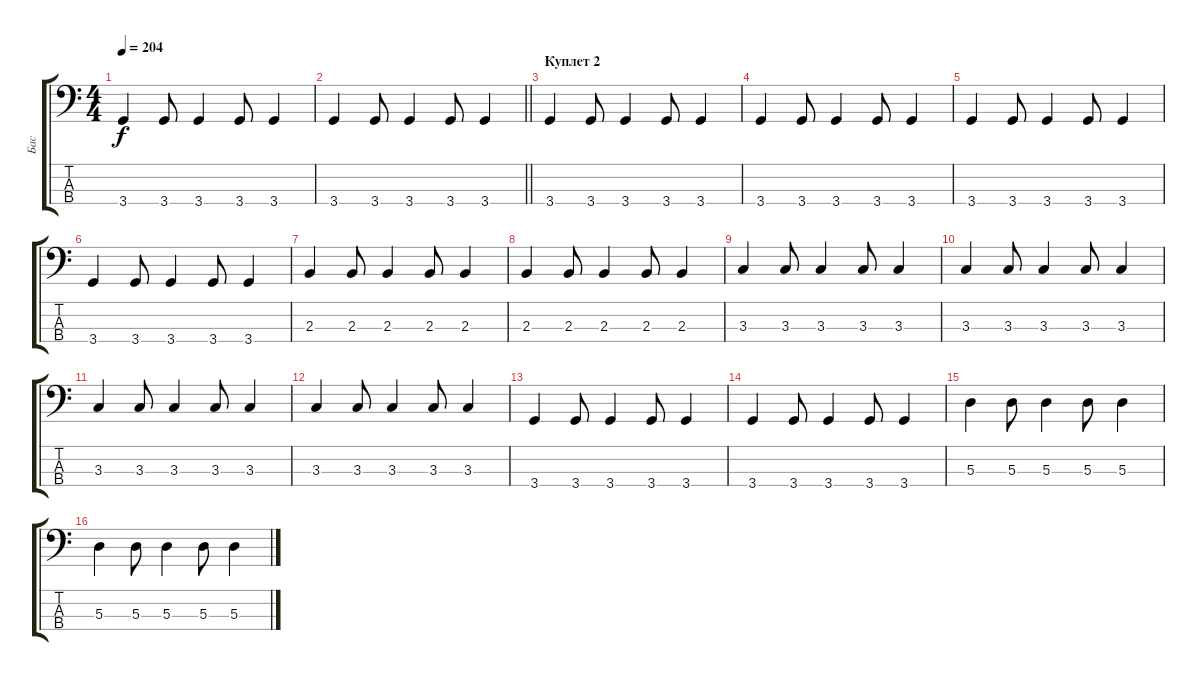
\track ("Бас" "Бас") {instrument electricbassfinger}
\staff {score tabs}
\tuning (G2 D2 A1 E1) {hide}
\ts (4 4)
\tempo 204
\clef f4
\ks c
3.4.4{dy f} 3.4.8 3.4.4 3.4.8 3.4.4 |
\barLineRight lightlight
3.4.4 3.4.8 3.4.4 3.4.8 3.4.4 |
\section ("" "Куплет 2")
3.4.4 3.4.8 3.4.4 3.4.8 3.4.4 |
3.4.4 3.4.8 3.4.4 3.4.8 3.4.4 |
3.4.4 3.4.8 3.4.4 3.4.8 3.4.4 |
3.4.4 3.4.8 3.4.4 3.4.8 3.4.4 |
2.3.4 2.3.8 2.3.4 2.3.8 2.3.4 |
2.3.4 2.3.8 2.3.4 2.3.8 2.3.4 |
3.3.4 3.3.8 3.3.4 3.3.8 3.3.4 |
3.3.4 3.3.8 3.3.4 3.3.8 3.3.4 |
3.3.4 3.3.8 3.3.4 3.3.8 3.3.4 |
3.3.4 3.3.8 3.3.4 3.3.8 3.3.4 |
3.4.4 3.4.8 3.4.4 3.4.8 3.4.4 |
3.4.4 3.4.8 3.4.4 3.4.8 3.4.4 |
5.3.4 5.3.8 5.3.4 5.3.8 5.3.4 |
5.3.4 5.3.8 5.3.4 5.3.8 5.3.4
